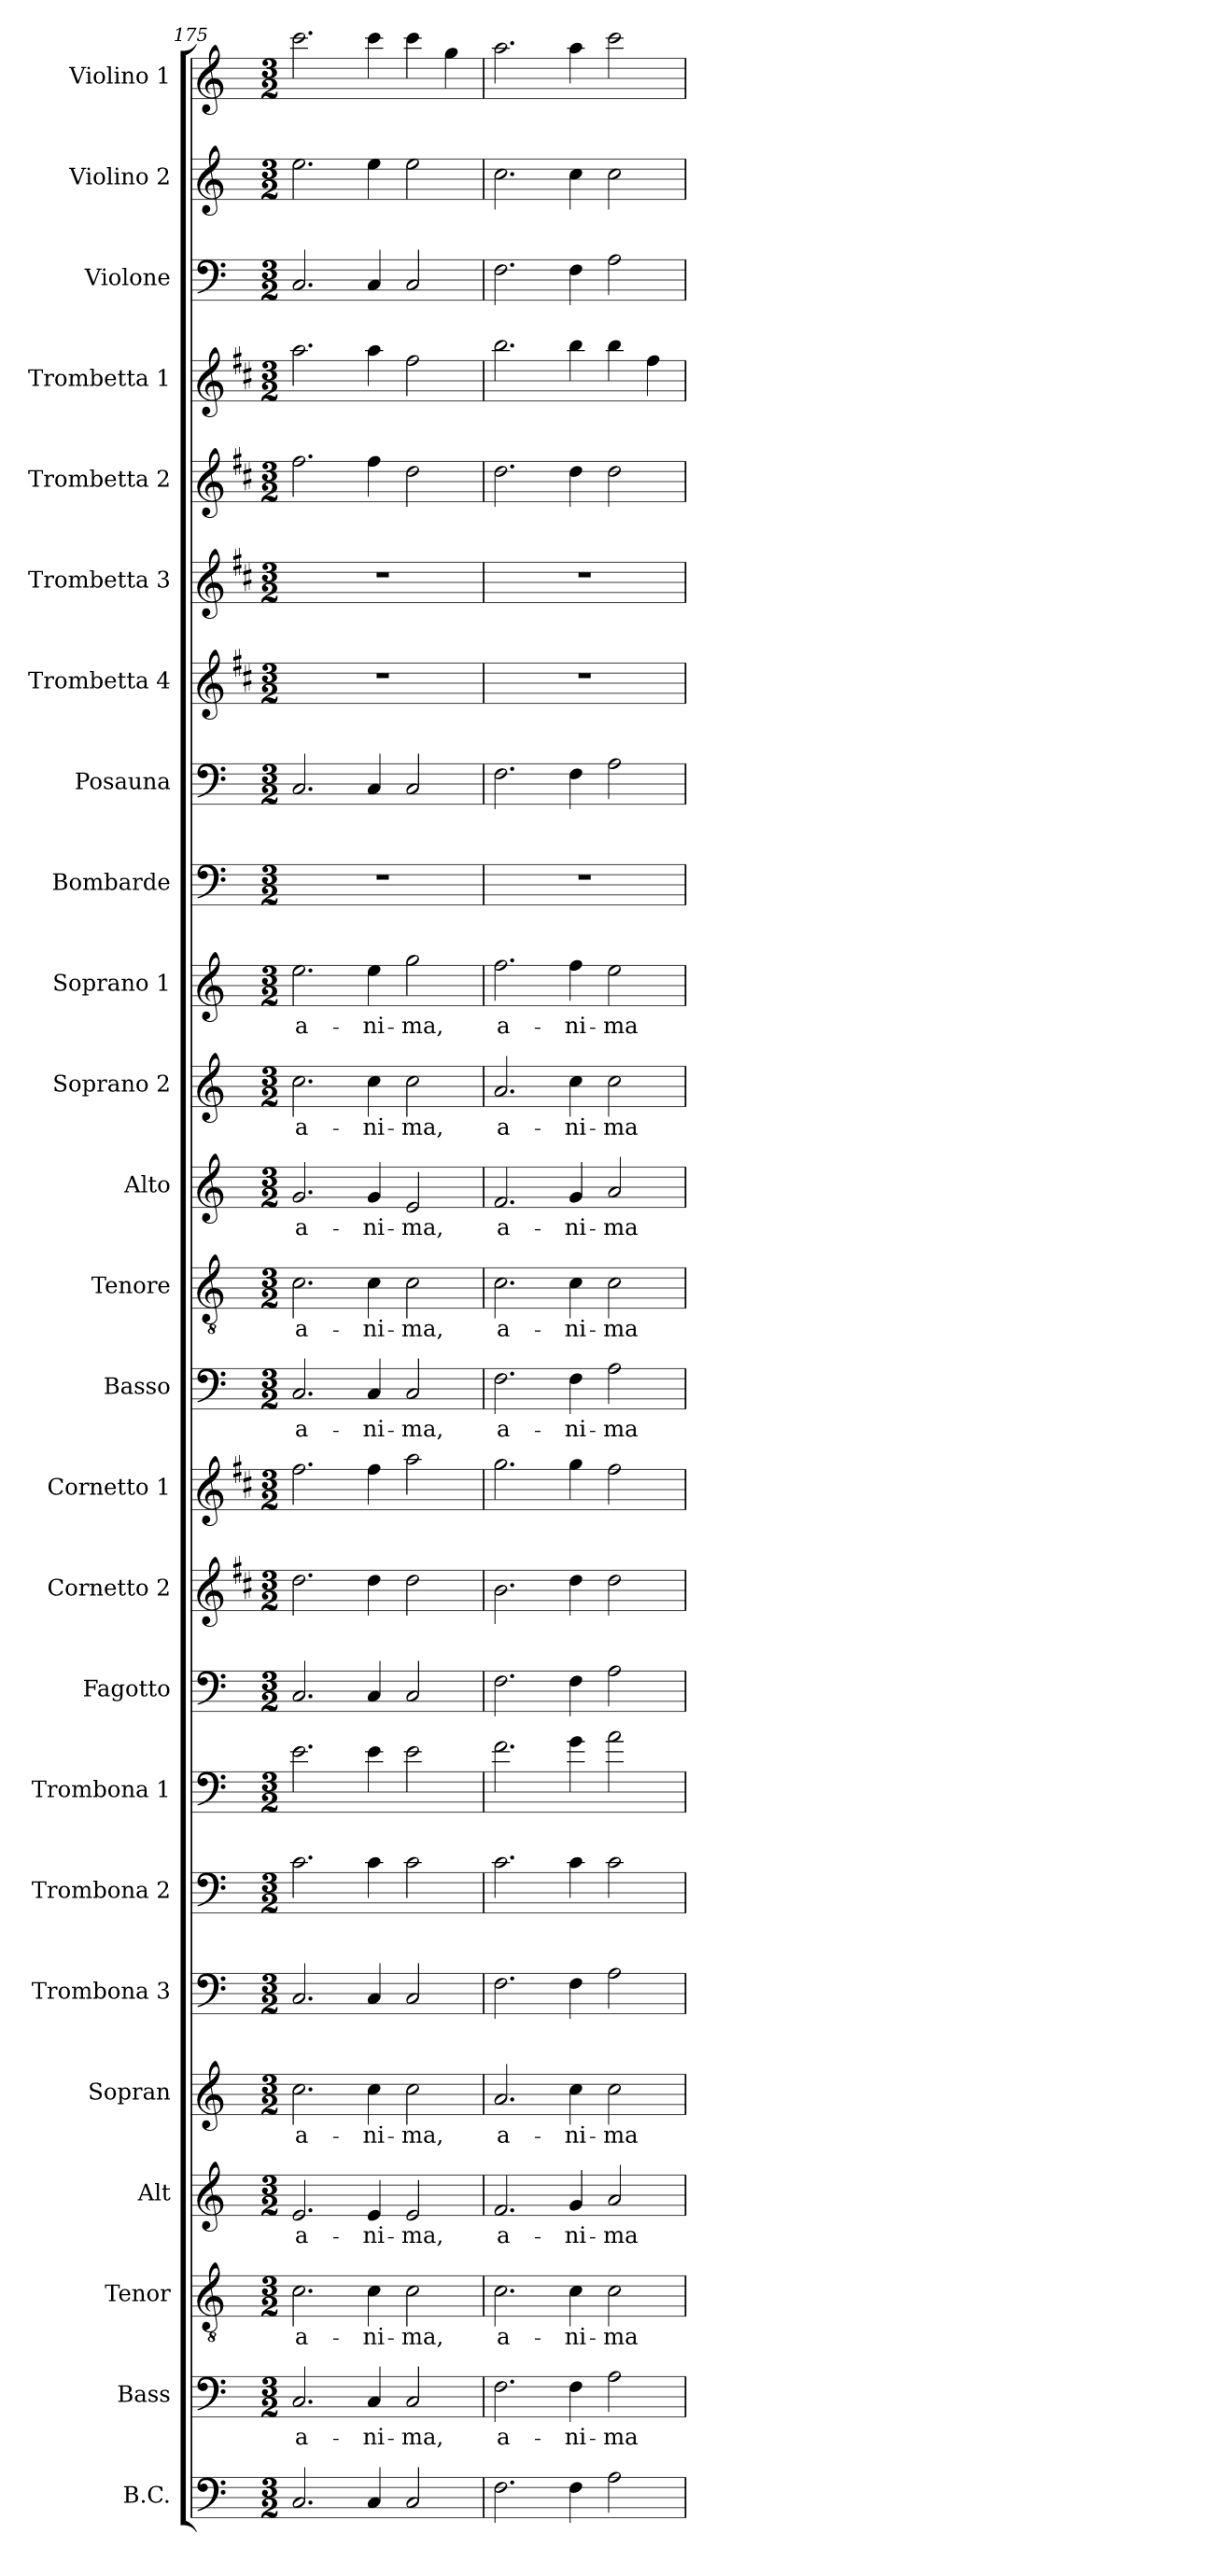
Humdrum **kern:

**kern	**kern	**text	**kern	**text	**kern	**text	**kern	**text	**kern	**kern	**kern	**kern	**kern	**kern	**kern	**text	**kern	**text	**kern	**text	**kern	**text	**kern	**text	**kern	**kern	**kern	**kern	**kern	**kern	**kern	**kern	**kern
*part25	*part24	*part24	*part23	*part23	*part22	*part22	*part21	*part21	*part20	*part19	*part18	*part17	*part16	*part15	*part14	*part14	*part13	*part13	*part12	*part12	*part11	*part11	*part10	*part10	*part9	*part8	*part7	*part6	*part5	*part4	*part3	*part2	*part1
*staff25	*staff24	*staff24	*staff23	*staff23	*staff22	*staff22	*staff21	*staff21	*staff20	*staff19	*staff18	*staff17	*staff16	*staff15	*staff14	*staff14	*staff13	*staff13	*staff12	*staff12	*staff11	*staff11	*staff10	*staff10	*staff9	*staff8	*staff7	*staff6	*staff5	*staff4	*staff3	*staff2	*staff1
*I"B.C.	*I"Bass	*	*I"Tenor	*	*I"Alt	*	*I"Sopran	*	*I"Trombona 3	*I"Trombona 2	*I"Trombona 1	*I"Fagotto	*I"Cornetto 2	*I"Cornetto 1	*I"Basso	*	*I"Tenore	*	*I"Alto	*	*I"Soprano 2	*	*I"Soprano 1	*	*I"Bombarde	*I"Posauna	*I"Trombetta 4	*I"Trombetta 3	*I"Trombetta 2	*I"Trombetta 1	*I"Violone	*I"Violino 2	*I"Violino 1
*I'B.C.	*I'B.	*	*I'T.	*	*I'A.	*	*I'S.	*	*I'Tbn. 2	*I'Tbn. 2	*I'Tbn. 1	*I'Fag.	*I'Cor. 2	*I'Cor. 1	*I'B.	*	*I'T.	*	*I'A.	*	*I'S.	*	*I'S.	*	*	*	*	*	*	*	*	*I'Vl. 2	*I'Vl. 1
*clefF4	*clefF4	*	*clefGv2	*	*clefG2	*	*clefG2	*	*clefF4	*clefF4	*clefF4	*clefF4	*clefG2	*clefG2	*clefF4	*	*clefGv2	*	*clefG2	*	*clefG2	*	*clefG2	*	*clefF4	*clefF4	*clefG2	*clefG2	*clefG2	*clefG2	*clefF4	*clefG2	*clefG2
*	*	*	*ITrd7c12	*	*	*	*	*	*	*	*	*	*ITrd1c2	*ITrd1c2	*	*	*ITrd7c12	*	*	*	*	*	*	*	*	*	*ITrd1c2	*ITrd1c2	*ITrd1c2	*ITrd1c2	*	*	*
*k[]	*k[]	*	*k[]	*	*k[]	*	*k[]	*	*k[]	*k[]	*k[]	*k[]	*k[]	*k[]	*k[]	*	*k[]	*	*k[]	*	*k[]	*	*k[]	*	*k[]	*k[]	*k[]	*k[]	*k[]	*k[]	*k[]	*k[]	*k[]
*C:	*C:	*	*C:	*	*C:	*	*C:	*	*C:	*C:	*C:	*C:	*C:	*C:	*C:	*	*C:	*	*C:	*	*C:	*	*C:	*	*C:	*C:	*C:	*C:	*C:	*C:	*C:	*C:	*C:
*M3/2	*M3/2	*	*M3/2	*	*M3/2	*	*M3/2	*	*M3/2	*M3/2	*M3/2	*M3/2	*M3/2	*M3/2	*M3/2	*	*M3/2	*	*M3/2	*	*M3/2	*	*M3/2	*	*M3/2	*M3/2	*M3/2	*M3/2	*M3/2	*M3/2	*M3/2	*M3/2	*M3/2
*MM300	*MM300	*	*MM300	*	*MM300	*	*MM300	*	*MM300	*MM300	*MM300	*MM300	*MM300	*MM300	*MM300	*	*MM300	*	*MM300	*	*MM300	*	*MM300	*	*MM300	*MM300	*MM300	*MM300	*MM300	*MM300	*MM300	*MM300	*MM300
=175	=175	=175	=175	=175	=175	=175	=175	=175	=175	=175	=175	=175	=175	=175	=175	=175	=175	=175	=175	=175	=175	=175	=175	=175	=175	=175	=175	=175	=175	=175	=175	=175	=175
!	!	!LO:LY:b:color=#000000	!	!	!	!	!	!	!	!	!	!	!	!	!	!	!	!	!	!	!	!	!	!	!	!	!	!	!	!	!	!	!
!	!	!	!	!LO:LY:b:color=#000000	!	!	!	!	!	!	!	!	!	!	!	!	!	!	!	!	!	!	!	!	!	!	!	!	!	!	!	!	!
!	!	!	!	!	!	!LO:LY:b:color=#000000	!	!	!	!	!	!	!	!	!	!	!	!	!	!	!	!	!	!	!	!	!	!	!	!	!	!	!
!	!	!	!	!	!	!	!	!LO:LY:b:color=#000000	!	!	!	!	!	!	!	!	!	!	!	!	!	!	!	!	!	!	!	!	!	!	!	!	!
!	!	!	!	!	!	!	!	!	!	!	!	!	!	!	!	!LO:LY:b:color=#000000	!	!	!	!	!	!	!	!	!	!	!	!	!	!	!	!	!
!	!	!	!	!	!	!	!	!	!	!	!	!	!	!	!	!	!	!LO:LY:b:color=#000000	!	!	!	!	!	!	!	!	!	!	!	!	!	!	!
!	!	!	!	!	!	!	!	!	!	!	!	!	!	!	!	!	!	!	!	!LO:LY:b:color=#000000	!	!	!	!	!	!	!	!	!	!	!	!	!
!	!	!	!	!	!	!	!	!	!	!	!	!	!	!	!	!	!	!	!	!	!	!LO:LY:b:color=#000000	!	!	!	!	!	!	!	!	!	!	!
!	!	!	!	!	!	!	!	!	!	!	!	!	!	!	!	!	!	!	!	!	!	!	!	!LO:LY:b:color=#000000	!LO:N:vis=1	!	!LO:N:vis=1	!LO:N:vis=1	!	!	!	!	!
2.Ci/	2.Ci/	a-	2.Ci\	a-	2.ei/	a-	2.cci\	a-	2.Ci/	2.ci\	2.ei\	2.Ci/	2.cci\	2.eei\	2.Ci/	a-	2.Ci\	a-	2.gi/	a-	2.cci\	a-	2.eei\	a-	1.r	2.Ci/	1.r	1.r	2.eei\	2.ggi\	2.Ci/	2.eei\	2.ccci\
!	!	!LO:LY:b:color=#000000	!	!	!	!	!	!	!	!	!	!	!	!	!	!	!	!	!	!	!	!	!	!	!	!	!	!	!	!	!	!	!
!	!	!	!	!LO:LY:b:color=#000000	!	!	!	!	!	!	!	!	!	!	!	!	!	!	!	!	!	!	!	!	!	!	!	!	!	!	!	!	!
!	!	!	!	!	!	!LO:LY:b:color=#000000	!	!	!	!	!	!	!	!	!	!	!	!	!	!	!	!	!	!	!	!	!	!	!	!	!	!	!
!	!	!	!	!	!	!	!	!LO:LY:b:color=#000000	!	!	!	!	!	!	!	!	!	!	!	!	!	!	!	!	!	!	!	!	!	!	!	!	!
!	!	!	!	!	!	!	!	!	!	!	!	!	!	!	!	!LO:LY:b:color=#000000	!	!	!	!	!	!	!	!	!	!	!	!	!	!	!	!	!
!	!	!	!	!	!	!	!	!	!	!	!	!	!	!	!	!	!	!LO:LY:b:color=#000000	!	!	!	!	!	!	!	!	!	!	!	!	!	!	!
!	!	!	!	!	!	!	!	!	!	!	!	!	!	!	!	!	!	!	!	!LO:LY:b:color=#000000	!	!	!	!	!	!	!	!	!	!	!	!	!
!	!	!	!	!	!	!	!	!	!	!	!	!	!	!	!	!	!	!	!	!	!	!LO:LY:b:color=#000000	!	!	!	!	!	!	!	!	!	!	!
!	!	!	!	!	!	!	!	!	!	!	!	!	!	!	!	!	!	!	!	!	!	!	!	!LO:LY:b:color=#000000	!	!	!	!	!	!	!	!	!
4Ci/	4Ci/	-ni-	4Ci\	-ni-	4ei/	-ni-	4cci\	-ni-	4Ci/	4ci\	4ei\	4Ci/	4cci\	4eei\	4Ci/	-ni-	4Ci\	-ni-	4gi/	-ni-	4cci\	-ni-	4eei\	-ni-	.	4Ci/	.	.	4eei\	4ggi\	4Ci/	4eei\	4ccci\
!	!	!LO:LY:b:color=#000000	!	!	!	!	!	!	!	!	!	!	!	!	!	!	!	!	!	!	!	!	!	!	!	!	!	!	!	!	!	!	!
!	!	!	!	!LO:LY:b:color=#000000	!	!	!	!	!	!	!	!	!	!	!	!	!	!	!	!	!	!	!	!	!	!	!	!	!	!	!	!	!
!	!	!	!	!	!	!LO:LY:b:color=#000000	!	!	!	!	!	!	!	!	!	!	!	!	!	!	!	!	!	!	!	!	!	!	!	!	!	!	!
!	!	!	!	!	!	!	!	!LO:LY:b:color=#000000	!	!	!	!	!	!	!	!	!	!	!	!	!	!	!	!	!	!	!	!	!	!	!	!	!
!	!	!	!	!	!	!	!	!	!	!	!	!	!	!	!	!LO:LY:b:color=#000000	!	!	!	!	!	!	!	!	!	!	!	!	!	!	!	!	!
!	!	!	!	!	!	!	!	!	!	!	!	!	!	!	!	!	!	!LO:LY:b:color=#000000	!	!	!	!	!	!	!	!	!	!	!	!	!	!	!
!	!	!	!	!	!	!	!	!	!	!	!	!	!	!	!	!	!	!	!	!LO:LY:b:color=#000000	!	!	!	!	!	!	!	!	!	!	!	!	!
!	!	!	!	!	!	!	!	!	!	!	!	!	!	!	!	!	!	!	!	!	!	!LO:LY:b:color=#000000	!	!	!	!	!	!	!	!	!	!	!
!	!	!	!	!	!	!	!	!	!	!	!	!	!	!	!	!	!	!	!	!	!	!	!	!LO:LY:b:color=#000000	!	!	!	!	!	!	!	!	!
2Ci/	2Ci/	-ma,	2Ci\	-ma,	2ei/	-ma,	2cci\	-ma,	2Ci/	2ci\	2ei\	2Ci/	2cci\	2ggi\	2Ci/	-ma,	2Ci\	-ma,	2ei/	-ma,	2cci\	-ma,	2ggi\	-ma,	.	2Ci/	.	.	2cci\	2eei\	2Ci/	2eei\	4ccci\
.	.	.	.	.	.	.	.	.	.	.	.	.	.	.	.	.	.	.	.	.	.	.	.	.	.	.	.	.	.	.	.	.	4ggi\
=176	=176	=176	=176	=176	=176	=176	=176	=176	=176	=176	=176	=176	=176	=176	=176	=176	=176	=176	=176	=176	=176	=176	=176	=176	=176	=176	=176	=176	=176	=176	=176	=176	=176
!	!	!LO:LY:b:color=#000000	!	!	!	!	!	!	!	!	!	!	!	!	!	!	!	!	!	!	!	!	!	!	!	!	!	!	!	!	!	!	!
!	!	!	!	!LO:LY:b:color=#000000	!	!	!	!	!	!	!	!	!	!	!	!	!	!	!	!	!	!	!	!	!	!	!	!	!	!	!	!	!
!	!	!	!	!	!	!LO:LY:b:color=#000000	!	!	!	!	!	!	!	!	!	!	!	!	!	!	!	!	!	!	!	!	!	!	!	!	!	!	!
!	!	!	!	!	!	!	!	!LO:LY:b:color=#000000	!	!	!	!	!	!	!	!	!	!	!	!	!	!	!	!	!	!	!	!	!	!	!	!	!
!	!	!	!	!	!	!	!	!	!	!	!	!	!	!	!	!LO:LY:b:color=#000000	!	!	!	!	!	!	!	!	!	!	!	!	!	!	!	!	!
!	!	!	!	!	!	!	!	!	!	!	!	!	!	!	!	!	!	!LO:LY:b:color=#000000	!	!	!	!	!	!	!	!	!	!	!	!	!	!	!
!	!	!	!	!	!	!	!	!	!	!	!	!	!	!	!	!	!	!	!	!LO:LY:b:color=#000000	!	!	!	!	!	!	!	!	!	!	!	!	!
!	!	!	!	!	!	!	!	!	!	!	!	!	!	!	!	!	!	!	!	!	!	!LO:LY:b:color=#000000	!	!	!	!	!	!	!	!	!	!	!
!	!	!	!	!	!	!	!	!	!	!	!	!	!	!	!	!	!	!	!	!	!	!	!	!LO:LY:b:color=#000000	!LO:N:vis=1	!	!LO:N:vis=1	!LO:N:vis=1	!	!	!	!	!
2.Fi\	2.Fi\	a-	2.Ci\	a-	2.fi/	a-	2.ai/	a-	2.Fi\	2.ci\	2.fi\	2.Fi\	2.ai\	2.ffi\	2.Fi\	a-	2.Ci\	a-	2.fi/	a-	2.ai/	a-	2.ffi\	a-	1.r	2.Fi\	1.r	1.r	2.cci\	2.aai\	2.Fi\	2.cci\	2.aai\
!	!	!LO:LY:b:color=#000000	!	!	!	!	!	!	!	!	!	!	!	!	!	!	!	!	!	!	!	!	!	!	!	!	!	!	!	!	!	!	!
!	!	!	!	!LO:LY:b:color=#000000	!	!	!	!	!	!	!	!	!	!	!	!	!	!	!	!	!	!	!	!	!	!	!	!	!	!	!	!	!
!	!	!	!	!	!	!LO:LY:b:color=#000000	!	!	!	!	!	!	!	!	!	!	!	!	!	!	!	!	!	!	!	!	!	!	!	!	!	!	!
!	!	!	!	!	!	!	!	!LO:LY:b:color=#000000	!	!	!	!	!	!	!	!	!	!	!	!	!	!	!	!	!	!	!	!	!	!	!	!	!
!	!	!	!	!	!	!	!	!	!	!	!	!	!	!	!	!LO:LY:b:color=#000000	!	!	!	!	!	!	!	!	!	!	!	!	!	!	!	!	!
!	!	!	!	!	!	!	!	!	!	!	!	!	!	!	!	!	!	!LO:LY:b:color=#000000	!	!	!	!	!	!	!	!	!	!	!	!	!	!	!
!	!	!	!	!	!	!	!	!	!	!	!	!	!	!	!	!	!	!	!	!LO:LY:b:color=#000000	!	!	!	!	!	!	!	!	!	!	!	!	!
!	!	!	!	!	!	!	!	!	!	!	!	!	!	!	!	!	!	!	!	!	!	!LO:LY:b:color=#000000	!	!	!	!	!	!	!	!	!	!	!
!	!	!	!	!	!	!	!	!	!	!	!	!	!	!	!	!	!	!	!	!	!	!	!	!LO:LY:b:color=#000000	!	!	!	!	!	!	!	!	!
4Fi\	4Fi\	-ni-	4Ci\	-ni-	4gi/	-ni-	4cci\	-ni-	4Fi\	4ci\	4gi\	4Fi\	4cci\	4ffi\	4Fi\	-ni-	4Ci\	-ni-	4gi/	-ni-	4cci\	-ni-	4ffi\	-ni-	.	4Fi\	.	.	4cci\	4aai\	4Fi\	4cci\	4aai\
!	!	!LO:LY:b:color=#000000	!	!	!	!	!	!	!	!	!	!	!	!	!	!	!	!	!	!	!	!	!	!	!	!	!	!	!	!	!	!	!
!	!	!	!	!LO:LY:b:color=#000000	!	!	!	!	!	!	!	!	!	!	!	!	!	!	!	!	!	!	!	!	!	!	!	!	!	!	!	!	!
!	!	!	!	!	!	!LO:LY:b:color=#000000	!	!	!	!	!	!	!	!	!	!	!	!	!	!	!	!	!	!	!	!	!	!	!	!	!	!	!
!	!	!	!	!	!	!	!	!LO:LY:b:color=#000000	!	!	!	!	!	!	!	!	!	!	!	!	!	!	!	!	!	!	!	!	!	!	!	!	!
!	!	!	!	!	!	!	!	!	!	!	!	!	!	!	!	!LO:LY:b:color=#000000	!	!	!	!	!	!	!	!	!	!	!	!	!	!	!	!	!
!	!	!	!	!	!	!	!	!	!	!	!	!	!	!	!	!	!	!LO:LY:b:color=#000000	!	!	!	!	!	!	!	!	!	!	!	!	!	!	!
!	!	!	!	!	!	!	!	!	!	!	!	!	!	!	!	!	!	!	!	!LO:LY:b:color=#000000	!	!	!	!	!	!	!	!	!	!	!	!	!
!	!	!	!	!	!	!	!	!	!	!	!	!	!	!	!	!	!	!	!	!	!	!LO:LY:b:color=#000000	!	!	!	!	!	!	!	!	!	!	!
!	!	!	!	!	!	!	!	!	!	!	!	!	!	!	!	!	!	!	!	!	!	!	!	!LO:LY:b:color=#000000	!	!	!	!	!	!	!	!	!
2Ai\	2Ai\	-ma	2Ci\	-ma	2ai/	-ma	2cci\	-ma	2Ai\	2ci\	2ai\	2Ai\	2cci\	2eei\	2Ai\	-ma	2Ci\	-ma	2ai/	-ma	2cci\	-ma	2eei\	-ma	.	2Ai\	.	.	2cci\	4aai\	2Ai\	2cci\	2ccci\
.	.	.	.	.	.	.	.	.	.	.	.	.	.	.	.	.	.	.	.	.	.	.	.	.	.	.	.	.	.	4eei\	.	.	.
=	=	=	=	=	=	=	=	=	=	=	=	=	=	=	=	=	=	=	=	=	=	=	=	=	=	=	=	=	=	=	=	=	=
*-	*-	*-	*-	*-	*-	*-	*-	*-	*-	*-	*-	*-	*-	*-	*-	*-	*-	*-	*-	*-	*-	*-	*-	*-	*-	*-	*-	*-	*-	*-	*-	*-	*-
